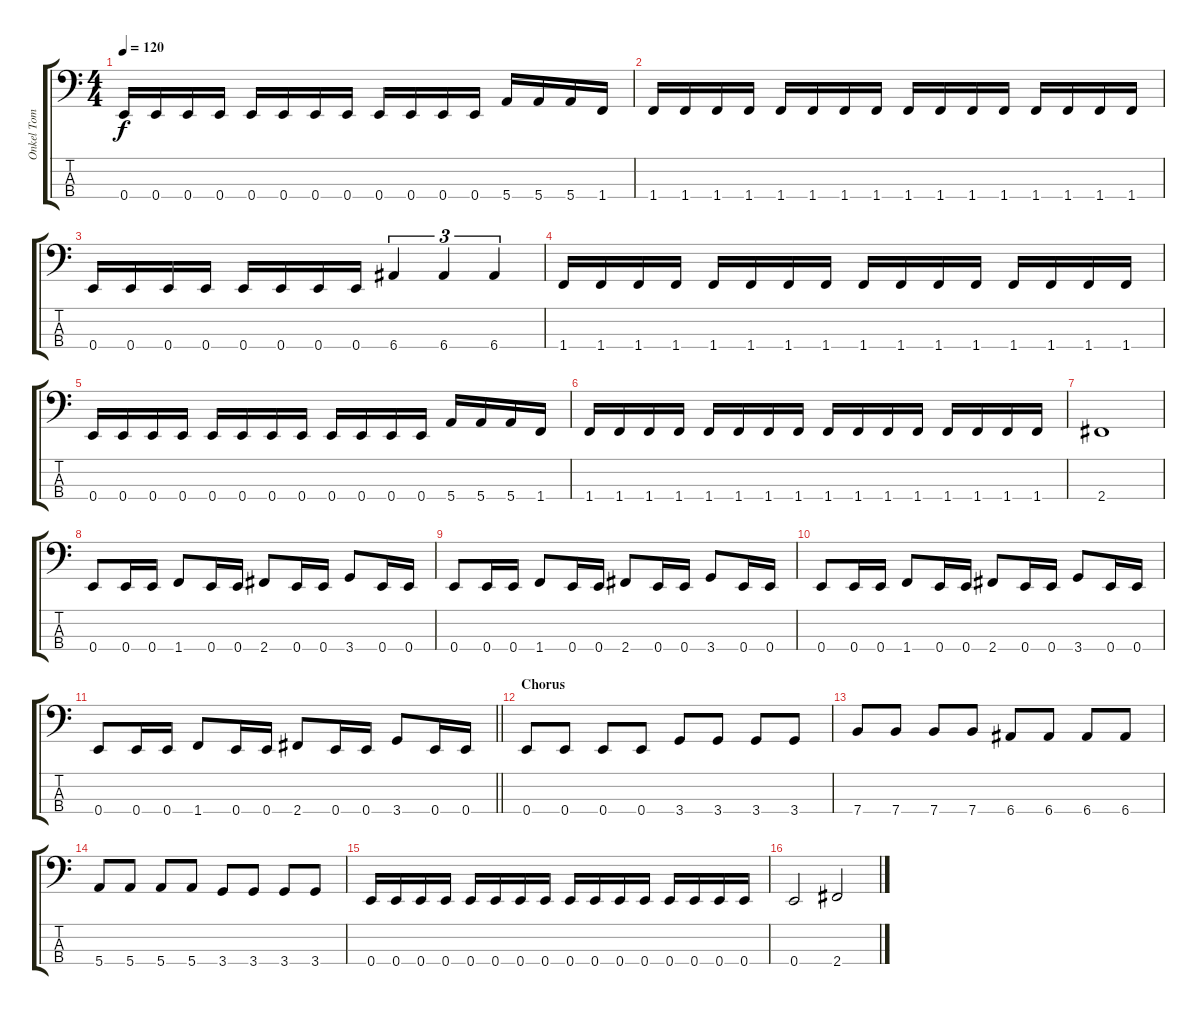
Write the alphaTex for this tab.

\track ("Onkel Tom" "Onkel Tom") {instrument electricbassfinger}
\staff {score tabs}
\tuning (G2 D2 A1 E1) {hide}
\ts (4 4)
\tempo 120
\clef f4
\ks c
0.4.16{dy f} 0.4.16 0.4.16 0.4.16 0.4.16 0.4.16 0.4.16 0.4.16 0.4.16 0.4.16 0.4.16 0.4.16 5.4.16 5.4.16 5.4.16 1.4.16 |
1.4.16 1.4.16 1.4.16 1.4.16 1.4.16 1.4.16 1.4.16 1.4.16 1.4.16 1.4.16 1.4.16 1.4.16 1.4.16 1.4.16 1.4.16 1.4.16 |
0.4.16 0.4.16 0.4.16 0.4.16 0.4.16 0.4.16 0.4.16 0.4.16 6.4.4{tu (3 2)} 6.4.4{tu (3 2)} 6.4.4{tu (3 2)} |
1.4.16 1.4.16 1.4.16 1.4.16 1.4.16 1.4.16 1.4.16 1.4.16 1.4.16 1.4.16 1.4.16 1.4.16 1.4.16 1.4.16 1.4.16 1.4.16 |
0.4.16 0.4.16 0.4.16 0.4.16 0.4.16 0.4.16 0.4.16 0.4.16 0.4.16 0.4.16 0.4.16 0.4.16 5.4.16 5.4.16 5.4.16 1.4.16 |
1.4.16 1.4.16 1.4.16 1.4.16 1.4.16 1.4.16 1.4.16 1.4.16 1.4.16 1.4.16 1.4.16 1.4.16 1.4.16 1.4.16 1.4.16 1.4.16 |
2.4.1 |
0.4.8 0.4.16 0.4.16 1.4.8 0.4.16 0.4.16 2.4.8 0.4.16 0.4.16 3.4.8 0.4.16 0.4.16 |
0.4.8 0.4.16 0.4.16 1.4.8 0.4.16 0.4.16 2.4.8 0.4.16 0.4.16 3.4.8 0.4.16 0.4.16 |
0.4.8 0.4.16 0.4.16 1.4.8 0.4.16 0.4.16 2.4.8 0.4.16 0.4.16 3.4.8 0.4.16 0.4.16 |
\barLineRight lightlight
0.4.8 0.4.16 0.4.16 1.4.8 0.4.16 0.4.16 2.4.8 0.4.16 0.4.16 3.4.8 0.4.16 0.4.16 |
\section ("" "Chorus")
0.4.8 0.4.8 0.4.8 0.4.8 3.4.8 3.4.8 3.4.8 3.4.8 |
7.4.8 7.4.8 7.4.8 7.4.8 6.4.8 6.4.8 6.4.8 6.4.8 |
5.4.8 5.4.8 5.4.8 5.4.8 3.4.8 3.4.8 3.4.8 3.4.8 |
0.4.16 0.4.16 0.4.16 0.4.16 0.4.16 0.4.16 0.4.16 0.4.16 0.4.16 0.4.16 0.4.16 0.4.16 0.4.16 0.4.16 0.4.16 0.4.16 |
0.4.2 2.4.2
